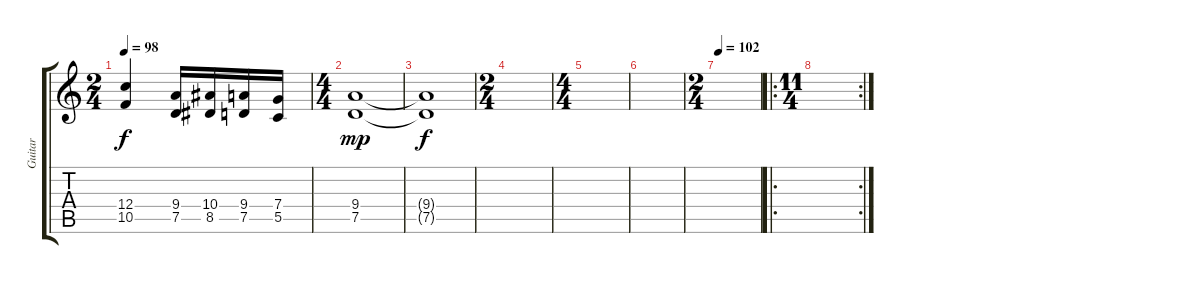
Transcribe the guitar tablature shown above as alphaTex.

\track ("Guitar" "Guitar") {instrument distortionguitar}
\staff {score tabs}
\tuning (D4 A3 F3 C3 G2 D2) {hide}
\ts (2 4)
\tempo 98
\clef g2
\ks c
(12.4 10.5).4{dy f} (9.4 7.5).16 (10.4 8.5).16 (9.4 7.5).16 (7.4 5.5).16 |
\ts (4 4)
(9.4 7.5).1{dy mp volume 3} |
(9.4{t} 7.5{t}).1{dy f} |
\ts (2 4)
|
\ts (4 4)
|
|
\ts (2 4)
\tempo 102
|
\ro
\rc 2
\ts (11 4)
